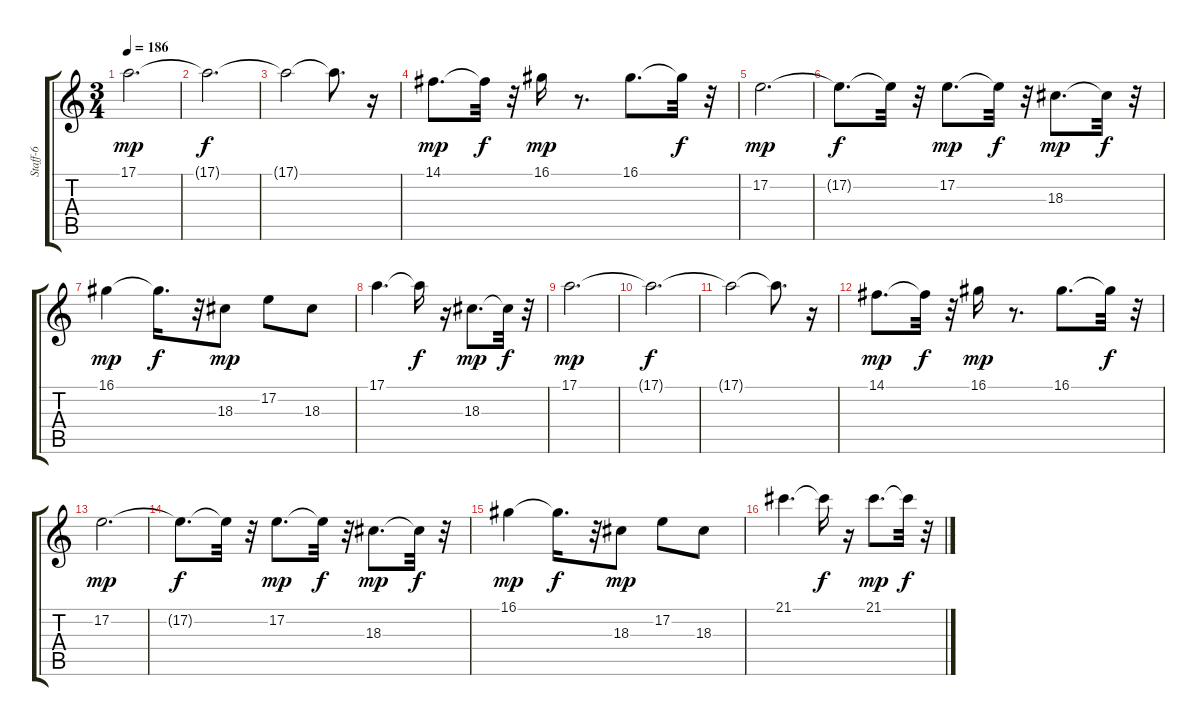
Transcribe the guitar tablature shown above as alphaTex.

\track ("Staff-6" "Staff-6") {instrument flute}
\staff {score tabs}
\tuning (E4 B3 G3 D3 A2 E2) {hide}
\ts (3 4)
\tempo 186
\clef g2
\ks c
17.1.2{d dy mp} |
17.1{t}.2{d dy f} |
17.1{t}.2 17.1{t}.8{d} r.16 |
14.1.8{d dy mp} 14.1{t}.32{dy f} r.32 16.1.16{dy mp} r.8{d} 16.1.8{d} 16.1{t}.32{dy f} r.32 |
17.2.2{d dy mp} |
17.2{t}.8{d dy f} 17.2{t}.32 r.32 17.2.8{d dy mp} 17.2{t}.32{dy f} r.32 18.3.8{d dy mp} 18.3{t}.32{dy f} r.32 |
16.1.4{dy mp} 16.1{t}.16{d dy f} r.32 18.3.8{dy mp} 17.2.8 18.3.8 |
17.1.4{d} 17.1{t}.16{dy f} r.16 18.3.8{d dy mp} 18.3{t}.32{dy f} r.32 |
17.1.2{d dy mp} |
17.1{t}.2{d dy f} |
17.1{t}.2 17.1{t}.8{d} r.16 |
14.1.8{d dy mp} 14.1{t}.32{dy f} r.32 16.1.16{dy mp} r.8{d} 16.1.8{d} 16.1{t}.32{dy f} r.32 |
17.2.2{d dy mp} |
17.2{t}.8{d dy f} 17.2{t}.32 r.32 17.2.8{d dy mp} 17.2{t}.32{dy f} r.32 18.3.8{d dy mp} 18.3{t}.32{dy f} r.32 |
16.1.4{dy mp} 16.1{t}.16{d dy f} r.32 18.3.8{dy mp} 17.2.8 18.3.8 |
21.1.4{d} 21.1{t}.16{dy f} r.16 21.1.8{d dy mp} 21.1{t}.32{dy f} r.32
